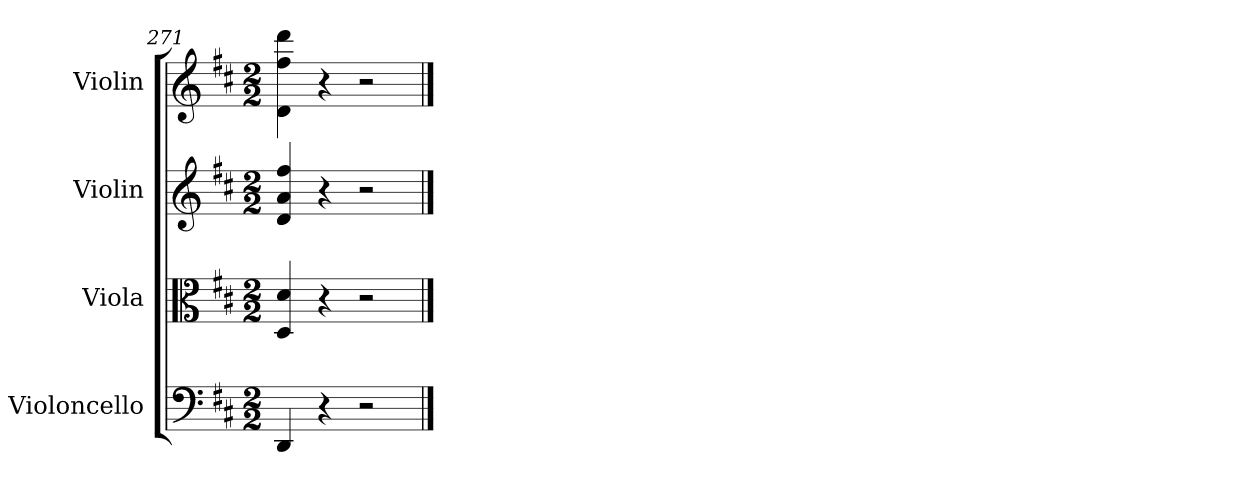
**kern	**kern	**kern	**kern
*part4	*part3	*part2	*part1
*staff4	*staff3	*staff2	*staff1
*I"Violoncello	*I"Viola	*I"Violin	*I"Violin
*I'Vc	*I'Vla	*I'Vln	*I'Vln
*clefF4	*clefC3	*clefG2	*clefG2
*k[f#c#]	*k[f#c#]	*k[f#c#]	*k[f#c#]
*D:	*D:	*D:	*D:
*M2/2	*M2/2	*M2/2	*M2/2
=271	=271	=271	=271
4DD/	4D/ 4d/	4d/ 4a/ 4ff#/	4d\ 4ff#\ 4ddd\
4r	4r	4r	4r
2r	2r	2r	2r
==	==	==	==
*-	*-	*-	*-
